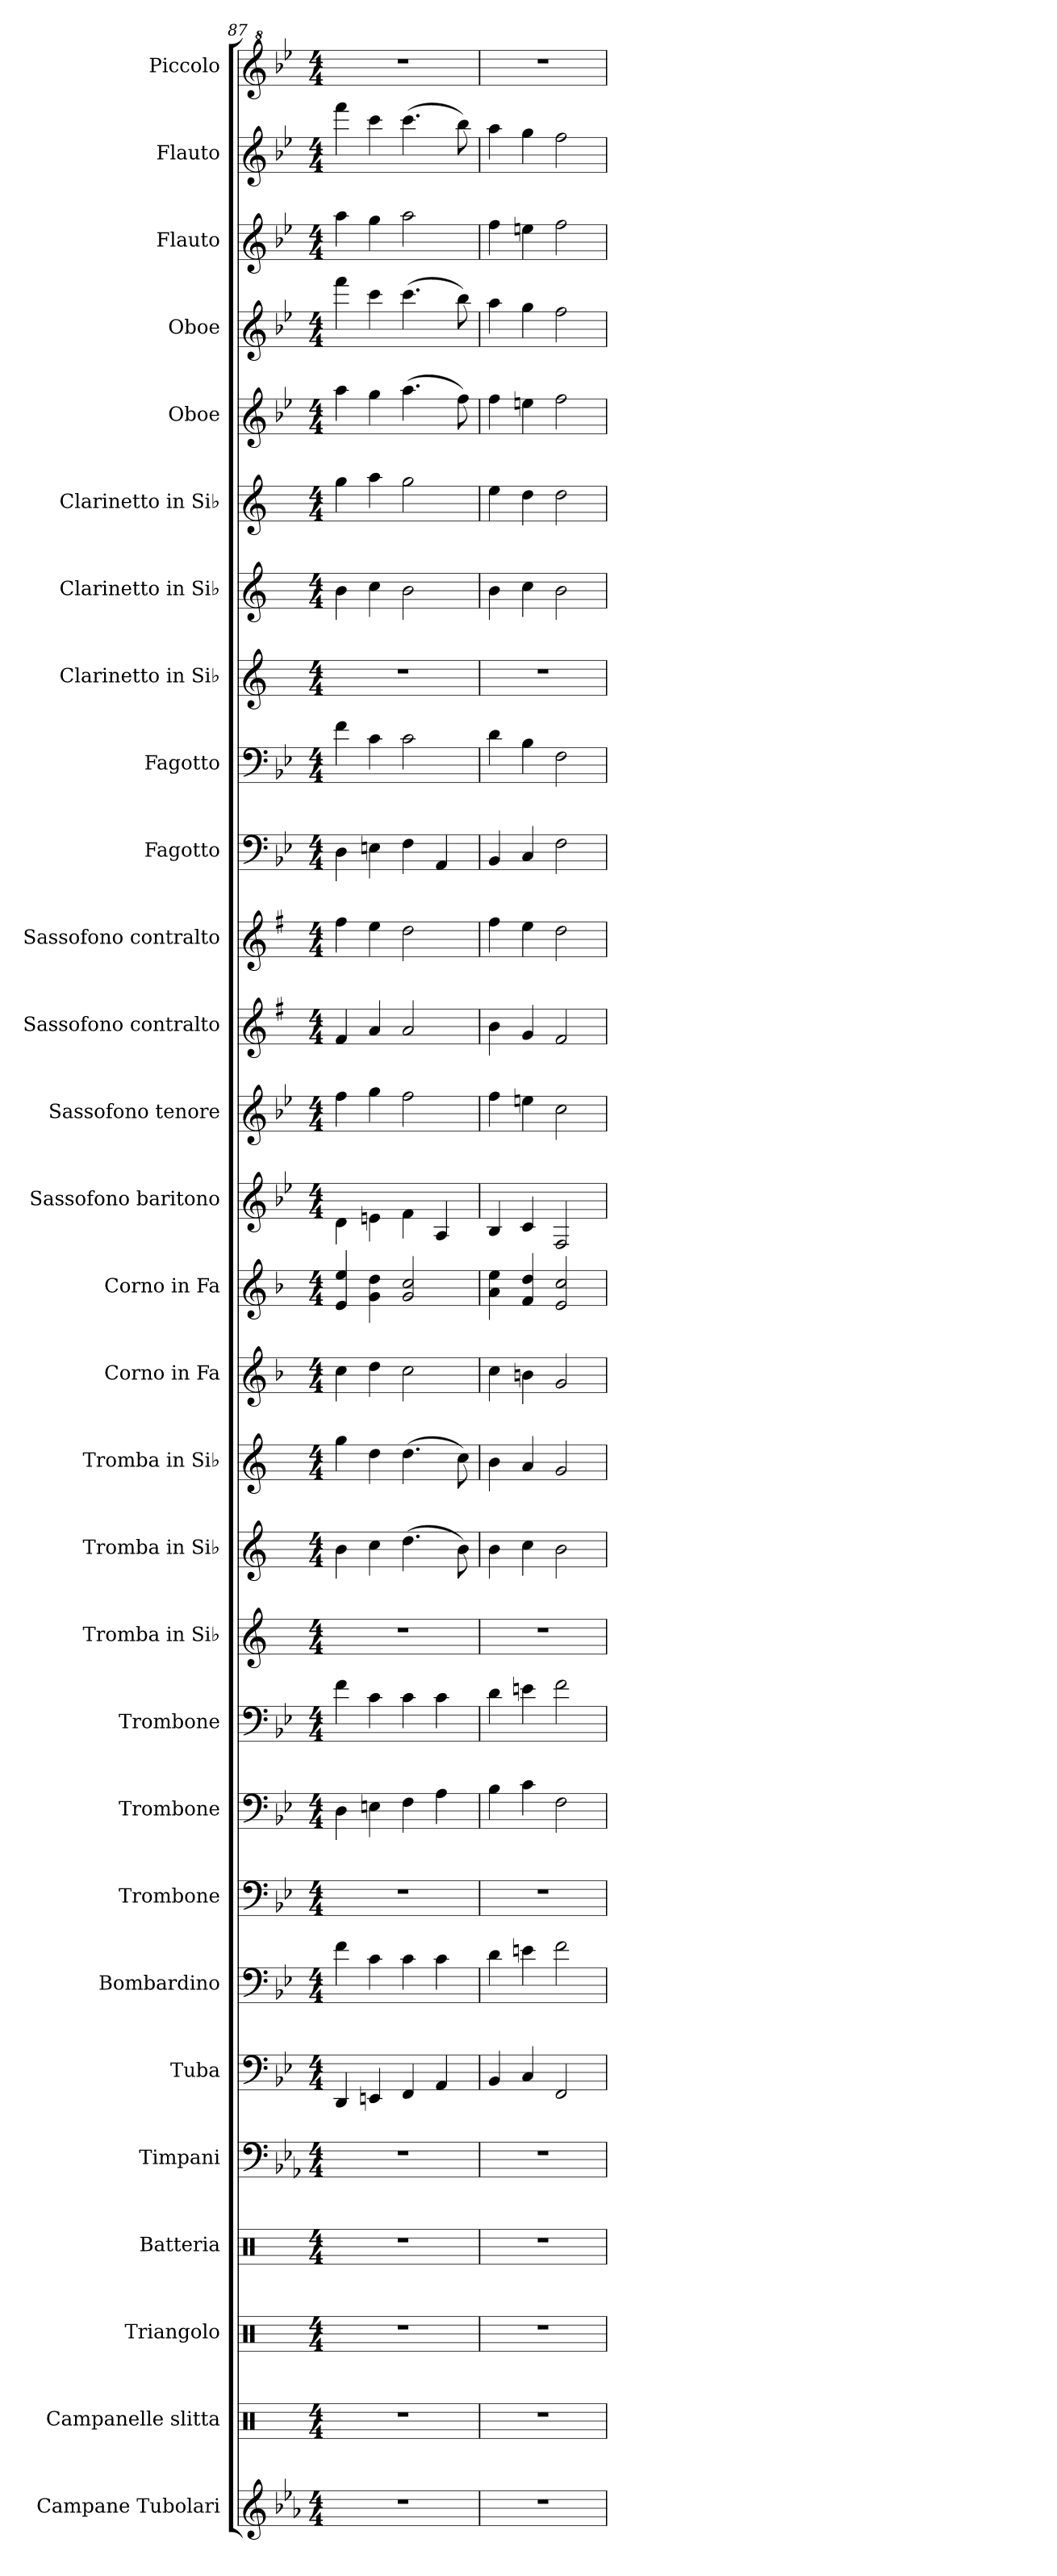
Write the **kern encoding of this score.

**kern	**kern	**kern	**kern	**kern	**kern	**kern	**kern	**kern	**kern	**kern	**kern	**kern	**kern	**kern	**kern	**kern	**kern	**kern	**kern	**kern	**kern	**kern	**kern	**kern	**kern	**kern	**kern	**kern
*part29	*part28	*part27	*part26	*part25	*part24	*part23	*part22	*part21	*part20	*part19	*part18	*part17	*part16	*part15	*part14	*part13	*part12	*part11	*part10	*part9	*part8	*part7	*part6	*part5	*part4	*part3	*part2	*part1
*staff29	*staff28	*staff27	*staff26	*staff25	*staff24	*staff23	*staff22	*staff21	*staff20	*staff19	*staff18	*staff17	*staff16	*staff15	*staff14	*staff13	*staff12	*staff11	*staff10	*staff9	*staff8	*staff7	*staff6	*staff5	*staff4	*staff3	*staff2	*staff1
*I"Campane Tubolari	*I"Campanelle slitta	*I"Triangolo	*I"Batteria	*I"Timpani	*I"Tuba	*I"Bombardino	*I"Trombone	*I"Trombone	*I"Trombone	*I"Tromba in Si♭	*I"Tromba in Si♭	*I"Tromba in Si♭	*I"Corno in Fa	*I"Corno in Fa	*I"Sassofono baritono	*I"Sassofono tenore	*I"Sassofono contralto	*I"Sassofono contralto	*I"Fagotto	*I"Fagotto	*I"Clarinetto in Si♭	*I"Clarinetto in Si♭	*I"Clarinetto in Si♭	*I"Oboe	*I"Oboe	*I"Flauto	*I"Flauto	*I"Piccolo
*I'Camp. tb.	*	*I'Triang.	*I'Batt.	*I'Timp.	*I'Tba.	*	*I'Tbn.	*I'Tbn.	*I'Tbn.	*I'Tr. Si♭	*I'Tr. Si♭	*I'Tr. Si♭	*I'Cor. Fa	*I'Cor. Fa	*	*	*	*	*I'Fag.	*I'Fag.	*I'Cl. Si♭	*I'Cl. Si♭	*I'Cl. Si♭	*I'Ob.	*I'Ob.	*I'Fl.	*I'Fl.	*
*clefG2	*clefX	*clefX	*clefX	*clefF4	*clefF4	*clefF4	*clefF4	*clefF4	*clefF4	*clefG2	*clefG2	*clefG2	*clefG2	*clefG2	*clefG2	*clefG2	*clefG2	*clefG2	*clefF4	*clefF4	*clefG2	*clefG2	*clefG2	*clefG2	*clefG2	*clefG2	*clefG2	*clefG^2
*	*	*	*	*	*	*	*	*	*	*ITrd1c2	*ITrd1c2	*ITrd1c2	*ITrd4c7	*ITrd4c7	*ITrd12c21	*ITrd8c14	*ITrd5c9	*ITrd5c9	*	*	*ITrd1c2	*ITrd1c2	*ITrd1c2	*	*	*	*	*ITrd-7c-12
*k[b-e-a-]	*k[]	*k[]	*k[]	*k[b-e-a-]	*k[b-e-]	*k[b-e-]	*k[b-e-]	*k[b-e-]	*k[b-e-]	*k[b-e-]	*k[b-e-]	*k[b-e-]	*k[b-e-]	*k[b-e-]	*k[b-e-]	*k[b-e-]	*k[b-e-]	*k[b-e-]	*k[b-e-]	*k[b-e-]	*k[b-e-]	*k[b-e-]	*k[b-e-]	*k[b-e-]	*k[b-e-]	*k[b-e-]	*k[b-e-]	*k[b-e-]
*M4/4	*M4/4	*M4/4	*M4/4	*M4/4	*M4/4	*M4/4	*M4/4	*M4/4	*M4/4	*M4/4	*M4/4	*M4/4	*M4/4	*M4/4	*M4/4	*M4/4	*M4/4	*M4/4	*M4/4	*M4/4	*M4/4	*M4/4	*M4/4	*M4/4	*M4/4	*M4/4	*M4/4	*M4/4
=87	=87	=87	=87	=87	=87	=87	=87	=87	=87	=87	=87	=87	=87	=87	=87	=87	=87	=87	=87	=87	=87	=87	=87	=87	=87	=87	=87	=87
1r	1r	1r	1r	1r	4DD/	4f\	1r	4D\	4f\	1r	4a\	4ff\	4f\	4A/ 4a/	4D\	4f\	4A/	4a\	4D\	4f\	1r	4a\	4ff\	4aa\	4fff\	4aa\	4fff\	1r
.	.	.	.	.	4EEn/	4c\	.	4En\	4c\	.	4b-\	4cc\	4g\	4c\ 4g\	4En\	4g\	4c/	4g\	4En\	4c\	.	4b-\	4gg\	4gg\	4ccc\	4gg\	4ccc\	.
.	.	.	.	.	4FF/	4c\	.	4F\	4c\	.	(4.cc\	(4.cc\	2f\	2c/ 2f/	4F\	2f\	2c/	2f\	4F\	2c\	.	2a\	2ff\	(4.aa\	(4.ccc\	2aa\	(4.ccc\	.
.	.	.	.	.	4AA/	4c\	.	4A\	4c\	.	.	.	.	.	4AA/	.	.	.	4AA/	.	.	.	.	.	.	.	.	.
.	.	.	.	.	.	.	.	.	.	.	8a\)	8b-\)	.	.	.	.	.	.	.	.	.	.	.	8ff\)	8bb-\)	.	8bb-\)	.
=88	=88	=88	=88	=88	=88	=88	=88	=88	=88	=88	=88	=88	=88	=88	=88	=88	=88	=88	=88	=88	=88	=88	=88	=88	=88	=88	=88	=88
1r	1r	1r	1r	1r	4BB-/	4d\	1r	4B-\	4d\	1r	4a\	4a\	4f\	4d\ 4a\	4BB-/	4f\	4d\	4a\	4BB-/	4d\	1r	4a\	4dd\	4ff\	4aa\	4ff\	4aa\	1r
.	.	.	.	.	4C/	4en\	.	4c\	4en\	.	4b-\	4g/	4en\	4B-/ 4g/	4C/	4en\	4B-/	4g\	4C/	4B-\	.	4b-\	4cc\	4een\	4gg\	4een\	4gg\	.
.	.	.	.	.	2FF/	2f\	.	2F\	2f\	.	2a\	2f/	2c/	2A/ 2f/	2FF/	2c\	2A/	2f\	2F\	2F\	.	2a\	2cc\	2ff\	2ff\	2ff\	2ff\	.
=	=	=	=	=	=	=	=	=	=	=	=	=	=	=	=	=	=	=	=	=	=	=	=	=	=	=	=	=
*-	*-	*-	*-	*-	*-	*-	*-	*-	*-	*-	*-	*-	*-	*-	*-	*-	*-	*-	*-	*-	*-	*-	*-	*-	*-	*-	*-	*-
